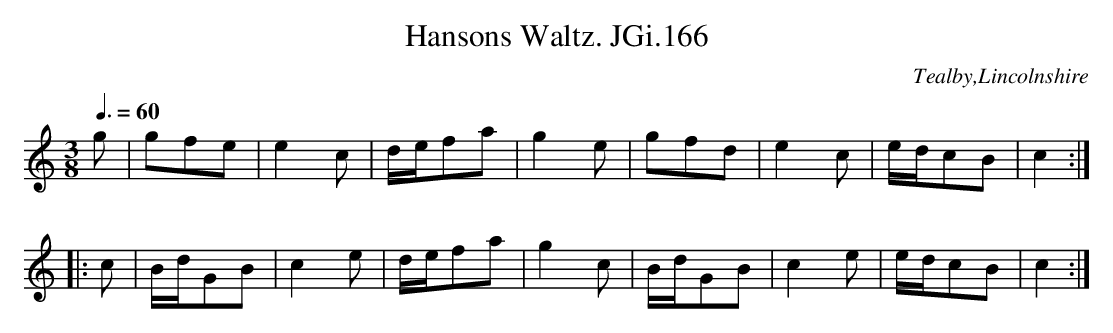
X:1
T:Hansons Waltz. JGi.166
L:1/8
M:3/8
O:Tealby,Lincolnshire
Q:3/8=60
K:C
g|gfe|e2c|d/e/fa|g2e|gfd|e2c|e/d/cB|c2:|
|:c|B/d/GB|c2e|d/e/fa|g2c|B/d/GB|c2e|e/d/cB|c2:|
